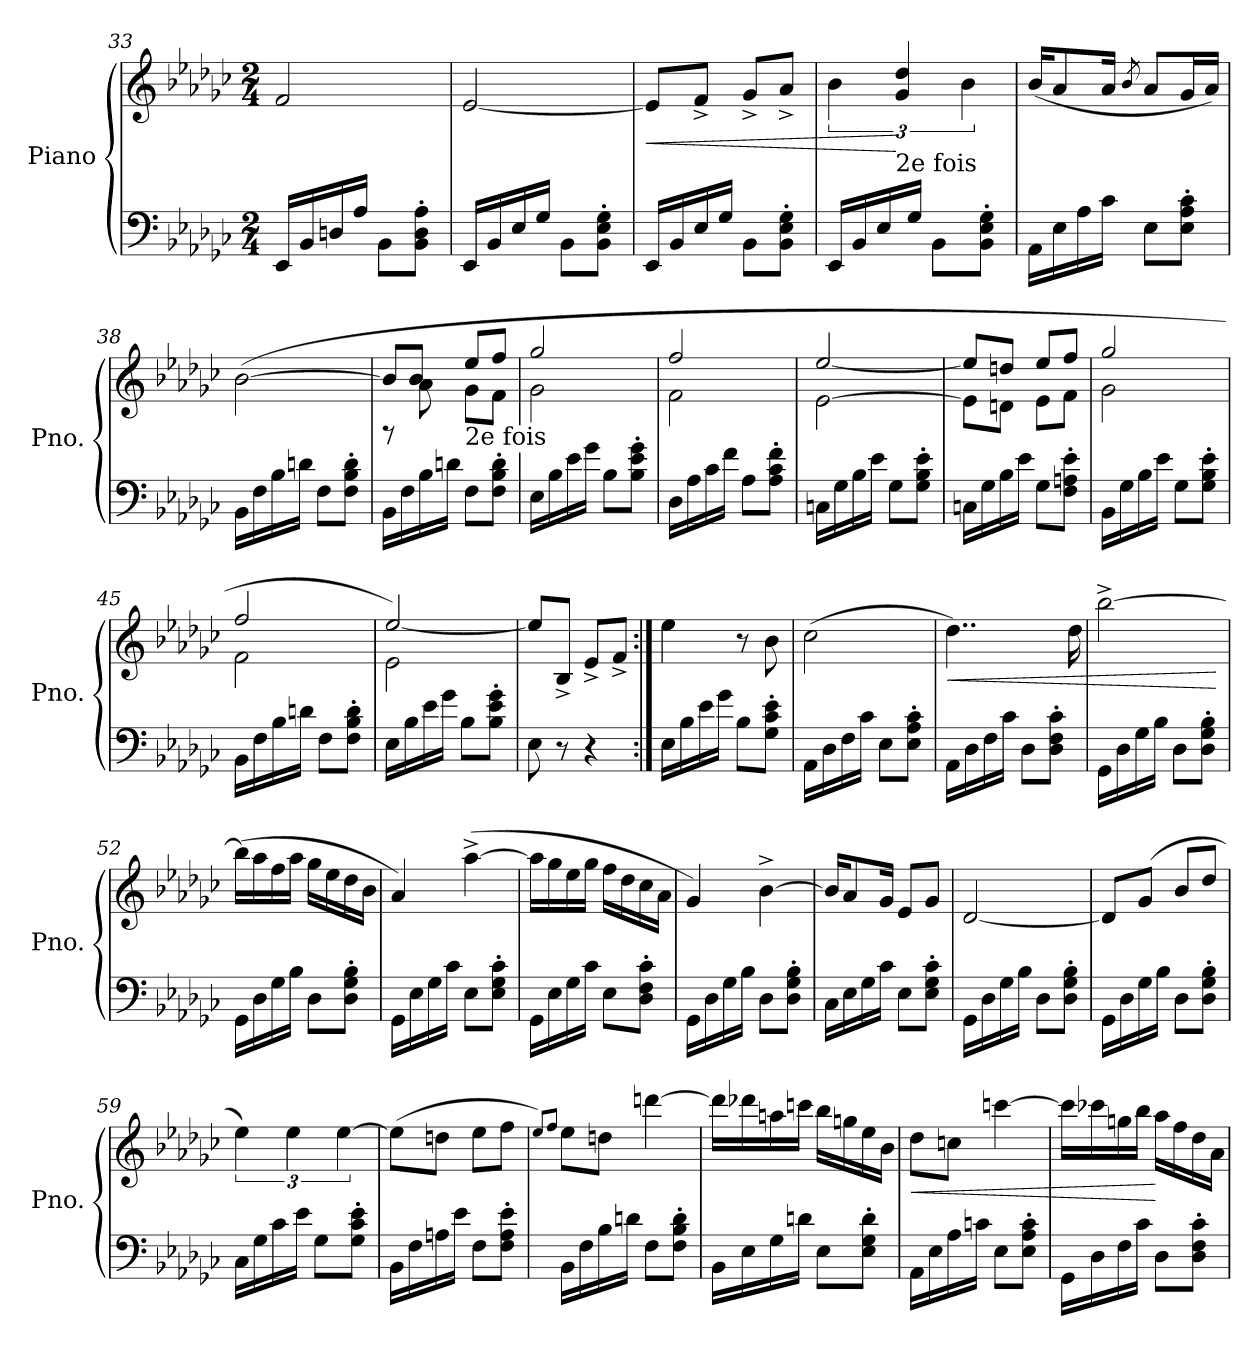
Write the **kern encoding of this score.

**kern	**kern	**dynam
*part1	*part1	*part1
*staff2	*staff1	*staff1/2
*I"Piano	*	*
*I'Pno.	*	*
*clefF4	*clefG2	*
*k[b-e-a-d-g-c-]	*k[b-e-a-d-g-c-]	*
*M2/4	*M2/4	*
=33	=33	=33
16EE-/LL	2f/	.
16BB-/	.	.
16Dn/	.	.
16A-/JJ	.	.
8BB-\L	.	.
8BB-\' 8D\' 8A-\'J	.	.
=34	=34	=34
16EE-/LL	[2e-/	.
16BB-/	.	.
16E-/	.	.
16G-/JJ	.	.
8BB-\L	.	.
8BB-\' 8E-\' 8G-\'J	.	.
!!LO:LB:g=z
=35	=35	=35
!	!	!LO:HP:b
16EE-/LL	8e-/L]	<
16BB-/	.	.
16E-/	8f^/J	.
16G-/JJ	.	.
8BB-\L	8g-^/L	.
8BB-\' 8E-\' 8G-\'J	8a-^/J	.
=36	=36	=36
16EE-/LL	6b-\	.
16BB-/	.	.
16E-/	.	.
!	!LO:TX:b:t=2e fois	!
.	6g-/ 6dd-/	[
16G-/JJ	.	.
8BB-\L	.	.
.	6b-\	.
8BB-\' 8E-\' 8G-\'J	.	.
=37	=37	=37
16AA-\LL	(>16b-/KL	.
16E-\	8a-/	.
16A-\	.	.
16c-\JJ	16a-/Jk	.
.	8qb-/	.
8E-\L	8a-/L	.
8E-\' 8A-\' 8c-\'J	16g-/L	.
.	16a-/JJ)	.
=38	=38	=38
16BB-\LL	(<[2b-<<\	.
16F\	.	.
16B-\	.	.
16dn\JJ	.	.
8F\L	.	.
8F\' 8B-\' 8d\'J	.	.
=39	=39	=39
*	*^	*
16BB-\LL	8rF	8b-/L]	.
16F\	.	.	.
16B-\	8a-\	8b-/J	.
16dn\JJ	.	.	.
!	!LO:TX:b:t=2e fois	!	!
8F\L	8g-\L	8ee-/L	.
8F\' 8B-\' 8d\'J	8f\J	8ff/J	.
=40	=40	=40	=40
16E-\LL	2g-\	2gg-/	.
16B-\	.	.	.
16e-\	.	.	.
16g-\JJ	.	.	.
8B-\L	.	.	.
8B-\' 8e-\' 8g-\'J	.	.	.
=41	=41	=41	=41
16D-\LL	2f\	2ff/	.
16A-\	.	.	.
16c-\	.	.	.
16f\JJ	.	.	.
8A-\L	.	.	.
8A-\' 8c-\' 8f\'J	.	.	.
!!LO:LB:g=z	!!
=42	=42	=42	=42
16Cn\LL	[2e-\	[2ee-/	.
16G-\	.	.	.
16B-\	.	.	.
16e-\JJ	.	.	.
8G-\L	.	.	.
8G-\' 8B-\' 8e-\'J	.	.	.
=43	=43	=43	=43
16Cn\LL	8e-\L]	8ee-/L]	.
16G-\	.	.	.
16B-\	8dn\J	8ddn/J	.
16e-\JJ	.	.	.
8G-\L	8e-\L	8ee-/L	.
8F\' 8An\' 8e-\'J	8f\J	8ff/J	.
=44	=44	=44	=44
16BB-\LL	2g-\	2gg-/	.
16G-\	.	.	.
16B-\	.	.	.
16e-\JJ	.	.	.
8G-\L	.	.	.
8G-\' 8B-\' 8e-\'J	.	.	.
=45	=45	=45	=45
16BB-\LL	2f\	2ff/	.
16F\	.	.	.
16B-\	.	.	.
16dn\JJ	.	.	.
8F\L	.	.	.
8F\' 8B-\' 8d\'J	.	.	.
=46	=46	=46	=46
16E-\LL	2e-\	[2ee-/)	.
16B-\	.	.	.
16e-\	.	.	.
16g-\JJ	.	.	.
8B-\L	.	.	.
8B-\' 8e-\' 8g-\'J	.	.	.
*	*v	*v	*
=47	=47	=47
8E-\	8ee-/L]	.
8r	8B-^/J	.
4r	8e-^/L	.
.	8f^/J	.
=48:|!	=48:|!	=48:|!
16E-\LL	4ee-\	.
16B-\	.	.
16e-\	.	.
16g-\JJ	.	.
8B-\L	8r	.
8G-\' 8c-\' 8e-\'J	8b-\	.
!!LO:LB:g=z
=49	=49	=49
16AA-\LL	(>2cc-\	.
16D-\	.	.
16F\	.	.
16c-\JJ	.	.
8E-\L	.	.
8E-\' 8A-\' 8c-\'J	.	.
=50	=50	=50
!	!	!LO:HP:b
16AA-\LL	4..dd-\)	<
16D-\	.	.
16F\	.	.
16c-\JJ	.	.
8D-\L	.	.
8D-\' 8F\' 8c-\'J	.	.
.	16dd-\	.
=51	=51	=51
16GG-\LL	[2bb-^\	.
16D-\	.	.
16G-\	.	.
16B-\JJ	.	.
8D-\L	.	.
8D-\' 8G-\' 8B-\'J	.	.
.	.	[
=52	=52	=52
16GG-\LL	(>16bb-\LL]	.
16D-\	16aa-\	.
16G-\	16ff\	.
16B-\JJ	16aa-\JJ	.
8D-\L	16gg-\LL	.
.	16ee-\	.
8D-\' 8G-\' 8B-\'J	16dd-\	.
.	16b-\JJ	.
=53	=53	=53
16GG-\LL	4a-/)	.
16E-\	.	.
16G-\	.	.
16c-\JJ	.	.
8E-\L	(>[4aa-^\	.
8E-\' 8G-\' 8c-\'J	.	.
=54	=54	=54
16GG-\LL	16aa-\LL]	.
16E-\	16gg-\	.
16G-\	16ee-\	.
16c-\JJ	16gg-\JJ	.
8E-\L	16ff\LL	.
.	16dd-\	.
8D-\' 8F\' 8c-\'J	16cc-\	.
.	16a-\JJ	.
=55	=55	=55
16GG-\LL	4g-/)	.
16D-\	.	.
16G-\	.	.
16B-\JJ	.	.
8D-\L	[4b-^\	.
8D-\' 8G-\' 8B-\'J	.	.
!!LO:LB:g=z
=56	=56	=56
16C-\LL	16b-/KL]	.
16E-\	8a-/	.
16G-\	.	.
16c-\JJ	16g-/Jk	.
8E-\L	8e-/L	.
8E-\' 8G-\' 8c-\'J	8g-/J	.
=57	=57	=57
16GG-\LL	[2d-/	.
16D-\	.	.
16G-\	.	.
16B-\JJ	.	.
8D-\L	.	.
8D-\' 8G-\' 8B-\'J	.	.
=58	=58	=58
16GG-\LL	8d-/L]	.
16D-\	.	.
16G-\	(>8g-/J	.
16B-\JJ	.	.
8D-\L	8b-/L	.
8D-\' 8G-\' 8B-\'J	8dd-/J	.
=59	=59	=59
16C-\LL	6ee-\)	.
16G-\	.	.
16c-\	.	.
.	6ee-\	.
16e-\JJ	.	.
8G-\L	.	.
.	[6ee-\	.
8G-\' 8c-\' 8e-\'J	.	.
=60	=60	=60
16BB-\LL	(>8ee-\L]	.
16F\	.	.
16An\	8ddn\J	.
16e-\JJ	.	.
8F\L	8ee-\L	.
8F\' 8A\' 8e-\'J	8ff\J	.
=61	=61	=61
.	8qee-/L)	.
.	8qff/J	.
16BB-\LL	8ee-\L	.
16F\	.	.
16B-\	8ddn\J	.
16dn\JJ	.	.
8F\L	[4dddn\	.
8F\' 8B-\' 8d\'J	.	.
!!LO:PB:g=z
=62	=62	=62
16BB-\LL	16ddd\LL]	.
16E-\	16ddd-X\	.
16G-\	16aan\	.
16dn\JJ	16cccn\JJ	.
8E-\L	16bb-\LL	.
.	16ggn\	.
8E-\' 8G-\' 8d\'J	16ee-\	.
.	16b-\JJ	.
=63	=63	=63
!	!	!LO:HP:b
16AA-\LL	8dd-\L	<
16E-\	.	.
16A-\	8ccn\J	.
16cn\JJ	.	.
8E-\L	[4cccn\	.
8E-\' 8A-\' 8c\'J	.	.
=64	=64	=64
16GG-\LL	16ccc\LL]	.
16D-\	16ccc-X\	.
16F\	16ggn\	.
16c-\JJ	16bb-\JJ	.
8D-\L	16aa-\LL	[
.	16ff\	.
8D-\' 8F\' 8c-\'J	16dd-\	.
.	16a-\JJ	.
=	=	=
*-	*-	*-
